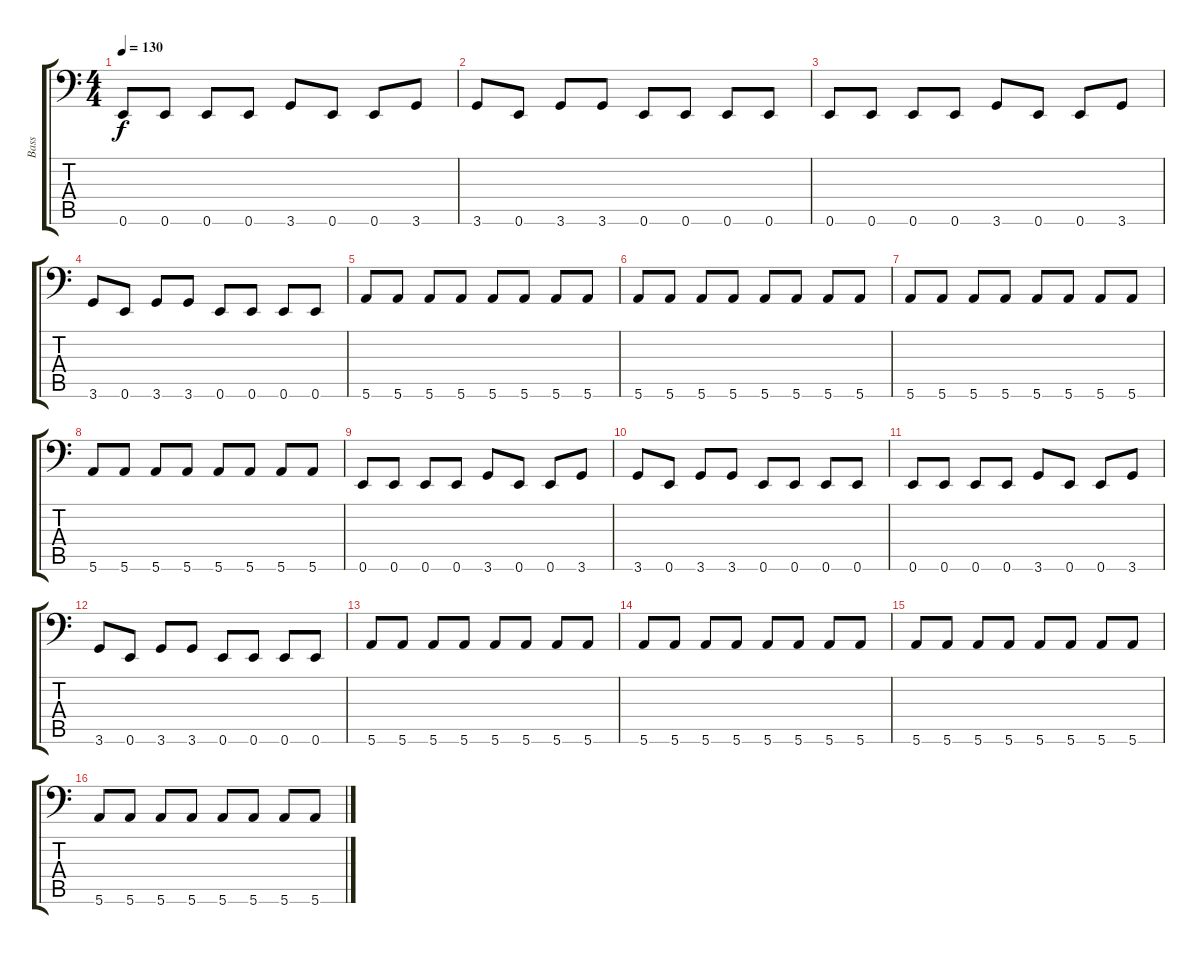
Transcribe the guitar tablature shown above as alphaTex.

\track ("Bass" "Bass") {instrument electricbasspick}
\staff {score tabs}
\tuning (E3 B2 G2 D2 A1 E1) {hide}
\ts (4 4)
\tempo 130
\clef f4
\ks c
0.6.8{dy f} 0.6.8 0.6.8 0.6.8 3.6.8 0.6.8 0.6.8 3.6.8 |
3.6.8 0.6.8 3.6.8 3.6.8 0.6.8 0.6.8 0.6.8 0.6.8 |
0.6.8 0.6.8 0.6.8 0.6.8 3.6.8 0.6.8 0.6.8 3.6.8 |
3.6.8 0.6.8 3.6.8 3.6.8 0.6.8 0.6.8 0.6.8 0.6.8 |
5.6.8 5.6.8 5.6.8 5.6.8 5.6.8 5.6.8 5.6.8 5.6.8 |
5.6.8 5.6.8 5.6.8 5.6.8 5.6.8 5.6.8 5.6.8 5.6.8 |
5.6.8 5.6.8 5.6.8 5.6.8 5.6.8 5.6.8 5.6.8 5.6.8 |
5.6.8 5.6.8 5.6.8 5.6.8 5.6.8 5.6.8 5.6.8 5.6.8 |
0.6.8 0.6.8 0.6.8 0.6.8 3.6.8 0.6.8 0.6.8 3.6.8 |
3.6.8 0.6.8 3.6.8 3.6.8 0.6.8 0.6.8 0.6.8 0.6.8 |
0.6.8 0.6.8 0.6.8 0.6.8 3.6.8 0.6.8 0.6.8 3.6.8 |
3.6.8 0.6.8 3.6.8 3.6.8 0.6.8 0.6.8 0.6.8 0.6.8 |
5.6.8 5.6.8 5.6.8 5.6.8 5.6.8 5.6.8 5.6.8 5.6.8 |
5.6.8 5.6.8 5.6.8 5.6.8 5.6.8 5.6.8 5.6.8 5.6.8 |
5.6.8 5.6.8 5.6.8 5.6.8 5.6.8 5.6.8 5.6.8 5.6.8 |
5.6.8 5.6.8 5.6.8 5.6.8 5.6.8 5.6.8 5.6.8 5.6.8
